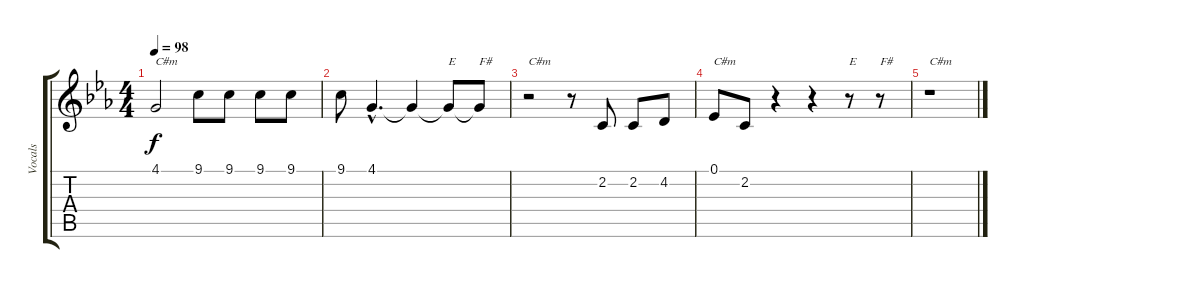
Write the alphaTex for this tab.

\track ("Vocals" "Vocals") {instrument sopranosax}
\staff {score tabs}
\tuning (Eb4 Bb3 Gb3 Db3 Ab2 Eb2) {hide}
\ts (4 4)
\tempo 98
\clef g2
\ks cminor
4.1{t}.2{txt "C#m" dy f} 9.1.8 9.1.8 9.1.8 9.1.8 |
9.1.8 4.1{hac}.4{d} 4.1{t}.4 4.1{t}.8{txt "E"} 4.1{t}.8{txt "F#"} |
r.2{txt "C#m"} r.8 2.2.8 2.2.8 4.2.8 |
0.1.8{txt "C#m"} 2.2.8 r.4 r.4 r.8{txt "E"} r.8{txt "F#"} |
r.1{txt "C#m"}
